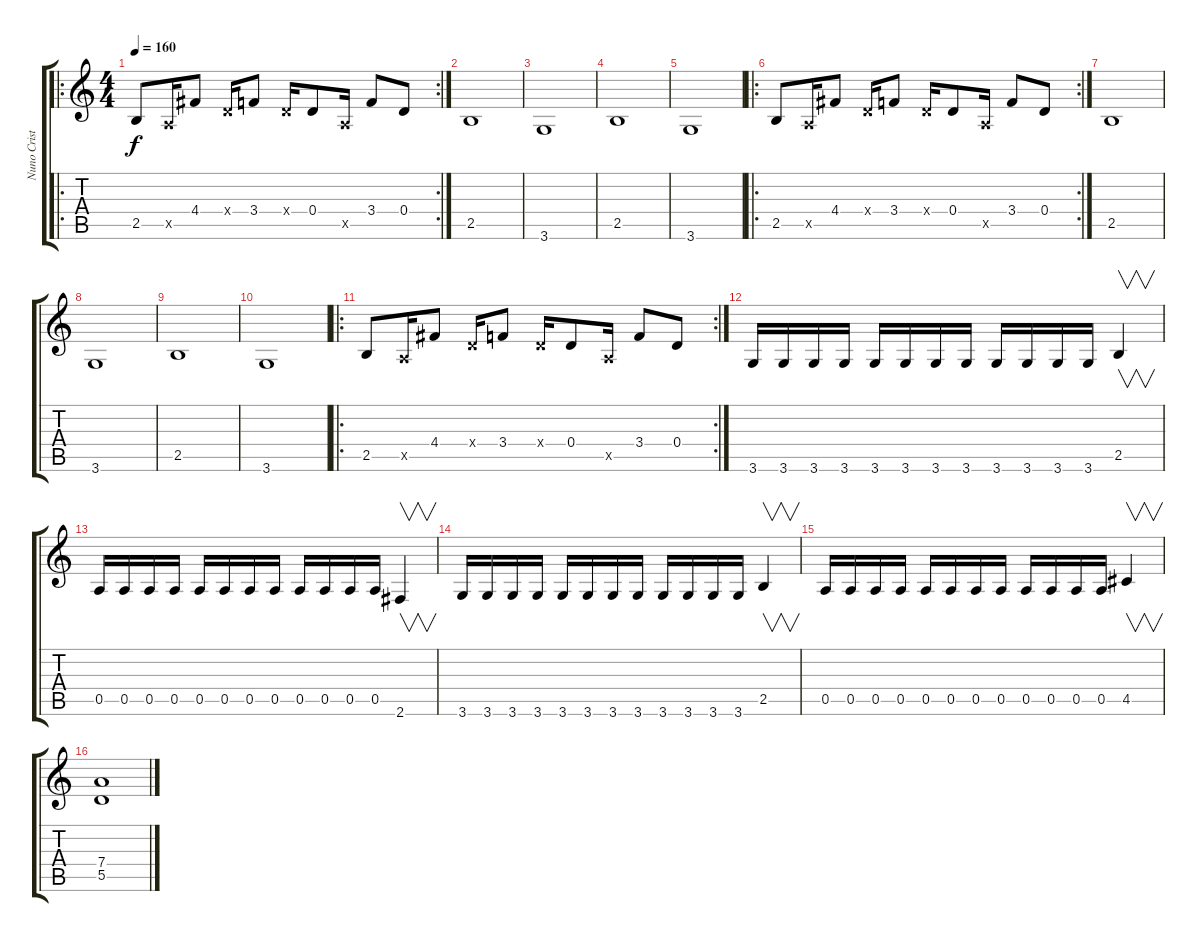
\track ("Nuno Cristóvão" "Nuno Crist") {instrument overdrivenguitar}
\staff {score tabs}
\tuning (E4 B3 G3 D3 A2 E2) {hide}
\ro
\rc 2
\ts (4 4)
\tempo 160
\clef g2
\ks c
2.5.8{dy f} 0.5{x}.16 4.4.8 0.4{x}.16 3.4.8 0.4{x}.16 0.4.8 0.5{x}.16 3.4.8 0.4.8 |
2.5.1 |
3.6.1 |
2.5.1 |
3.6.1 |
\ro
\rc 2
2.5.8 0.5{x}.16 4.4.8 0.4{x}.16 3.4.8 0.4{x}.16 0.4.8 0.5{x}.16 3.4.8 0.4.8 |
2.5.1 |
3.6.1 |
2.5.1 |
3.6.1 |
\ro
\rc 2
2.5.8 0.5{x}.16 4.4.8 0.4{x}.16 3.4.8 0.4{x}.16 0.4.8 0.5{x}.16 3.4.8 0.4.8 |
3.6.16 3.6.16 3.6.16 3.6.16 3.6.16 3.6.16 3.6.16 3.6.16 3.6.16 3.6.16 3.6.16 3.6.16 2.5.4{v} |
0.5.16 0.5.16 0.5.16 0.5.16 0.5.16 0.5.16 0.5.16 0.5.16 0.5.16 0.5.16 0.5.16 0.5.16 2.6.4{v} |
3.6.16 3.6.16 3.6.16 3.6.16 3.6.16 3.6.16 3.6.16 3.6.16 3.6.16 3.6.16 3.6.16 3.6.16 2.5.4{v} |
0.5.16 0.5.16 0.5.16 0.5.16 0.5.16 0.5.16 0.5.16 0.5.16 0.5.16 0.5.16 0.5.16 0.5.16 4.5.4{v} |
(7.4 5.5).1
